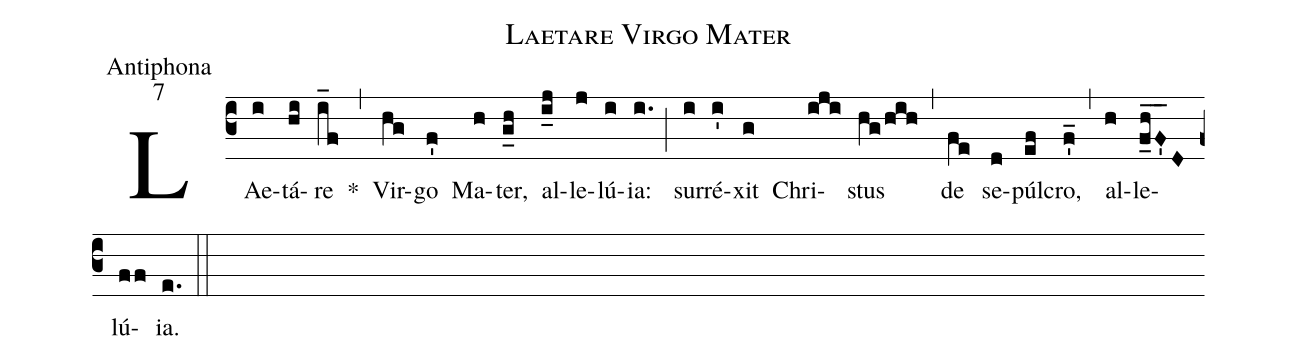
name:Laetare Virgo Mater;
office-part:Antiphona;
mode:7;
%%
(c3) LAe(i)tá(hi)re(i_f) *(,) Vir(hg)go(f') Ma(h)ter,(g_h) al(i_j)le(j)lú(i)ia:(i.) (;) sur(i)ré(i')xit(g) Chri(iji)stus(hg/hih) (,) de(fe) se(d)púl(ef)cro,(f'_) (,) al(h)le(f_h_F'_D)lú(ff)ia.(e.) (::)
